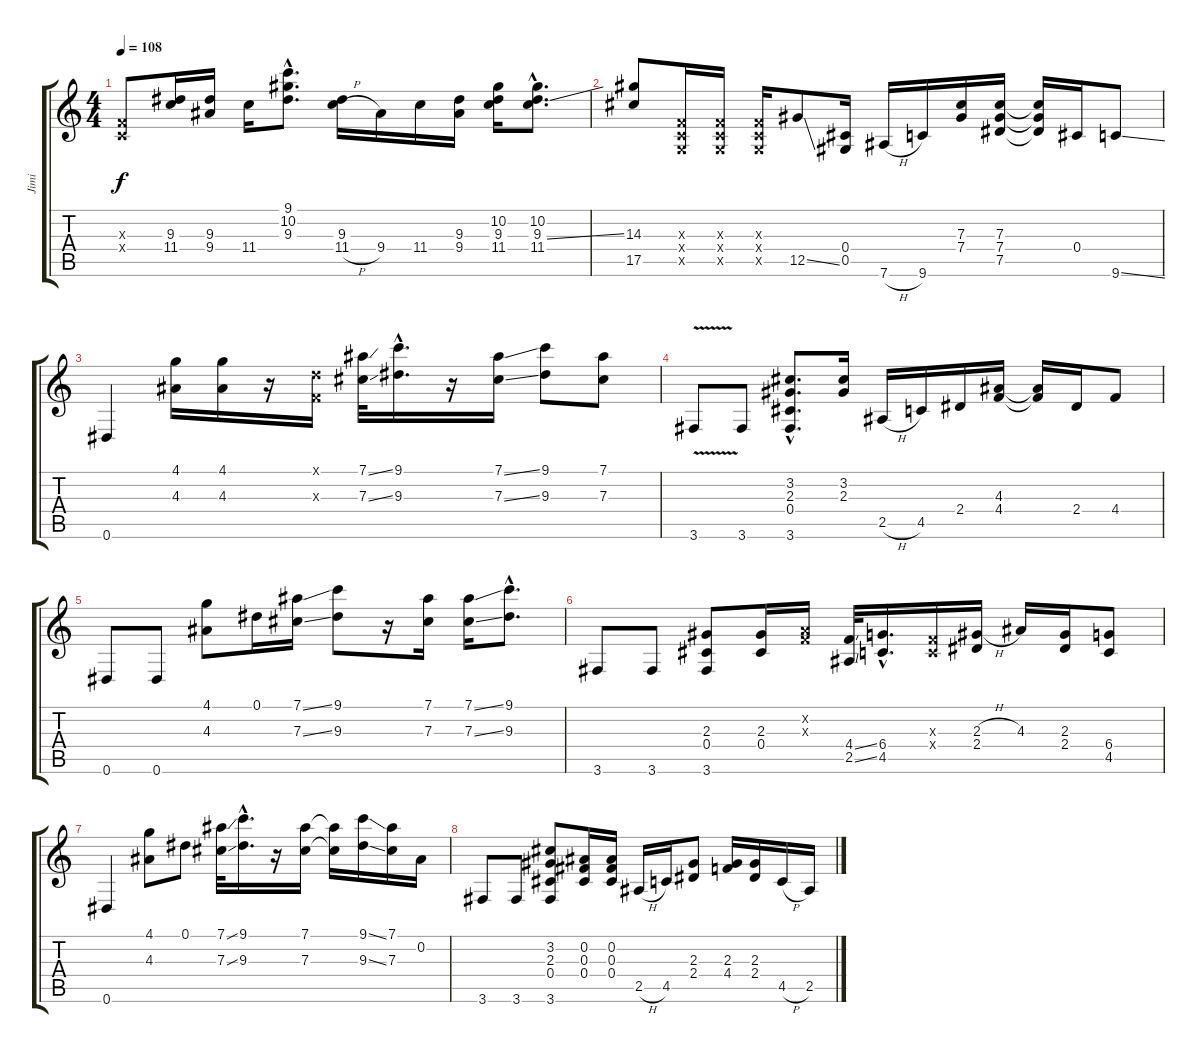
\track ("Jimi" "Jimi") {instrument distortionguitar}
\staff {score tabs}
\tuning (Eb4 Bb3 Gb3 Db3 Ab2 Eb2) {hide}
\ts (4 4)
\tempo 108
\clef g2
\ks c
(-1.3{x} -1.4{x}).8{dy f} (9.3 11.4).16 (9.3 9.4).16 11.4.16 (9.1{hac} 10.2{hac} 9.3{hac}).8{d} (9.3 11.4{h}).16 9.4.16 11.4.16 (9.3 9.4).16 (10.2 9.3 11.4).16 (10.2{hac} 9.3{ss hac} 11.4{hac}).8{d} |
(14.3 17.5).8 (-1.3{x} -1.4{x} -1.5{x}).16 (-1.3{x} -1.4{x} -1.5{x}).16 (-1.3{x} -1.4{x} -1.5{x}).16 12.5{ss}.8 (0.4 0.5).16 7.6{h}.16 9.6.16 (7.3 7.4).16 (7.3 7.4 7.5).16 (7.3{t} 7.4{t} 7.5{t}).16 0.4.16 9.6{ss}.8 |
0.6.4 (4.1 4.3).16 (4.1 4.3).16 r.16 (-1.1{x} -1.3{x}).16 (7.1{ss} 7.3{ss}).32 (9.1{hac} 9.3{hac}).16{d} r.16 (7.1{ss} 7.3{ss}).16 (9.1 9.3).8 (7.1 7.3).8 |
3.6{v}.8 3.6.8 (3.2{hac} 2.3{hac} 0.4{hac} 3.6{hac}).8{d} (3.2 2.3).16 2.5{h}.16 4.5.16 2.4.16 (4.3 4.4).16 (4.3{t} 4.4{t}).16 2.4.16 4.4.8 |
0.6.8 0.6.8 (4.1 4.3).8 0.1.16 (7.1{ss} 7.3{ss}).16 (9.1 9.3).8 r.16 (7.1 7.3).16 (7.1{ss} 7.3{ss}).16 (9.1{hac} 9.3{hac}).8{d} |
3.6.8 3.6.8 (2.3 0.4 3.6).8 (2.3 0.4).16 (-1.2{x} -1.3{x}).16 (4.4{ss} 2.5{ss}).32 (6.4{hac} 4.5{hac}).16{d} (-1.3{x} -1.4{x}).16 (2.3{h} 2.4).16 4.3.16 (2.3 2.4).16 (6.4 4.5).8 |
0.6.4 (4.1 4.3).8 0.1.8 (7.1{ss} 7.3{ss}).32 (9.1{hac} 9.3{hac}).16{d} r.16 (7.1 7.3).16 (7.1{t} 7.3{t}).16 (9.1{ss} 9.3{ss}).16 (7.1 7.3).16 0.2.16 |
3.6.8 3.6.8 (3.2 2.3 0.4 3.6).8 (0.2 0.3 0.4).16 (0.2 0.3 0.4).16 2.5{h}.16 4.5.16 (2.3 2.4).8 (2.3 4.4).16 (2.3 2.4).16 4.5{h}.16 2.5.16
